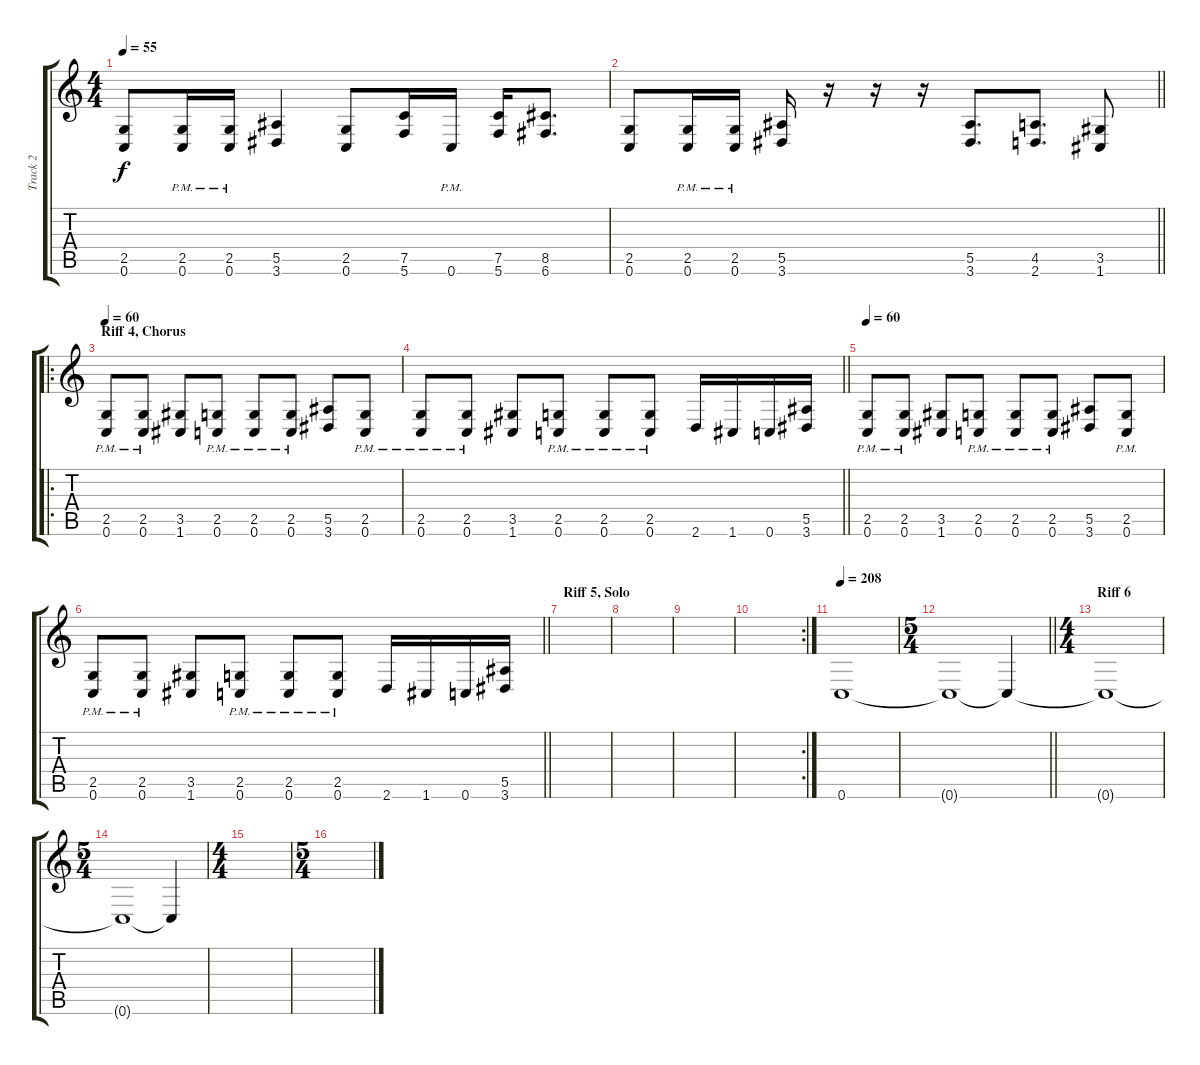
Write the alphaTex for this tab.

\track ("Track 2" "Track 2") {instrument distortionguitar}
\staff {score tabs}
\tuning (C4 G3 Eb3 Bb2 F2 C2) {hide}
\ts (4 4)
\tempo 55
\clef g2
\ks c
(2.5 0.6).8{dy f} (2.5{pm} 0.6{pm}).16 (2.5{pm} 0.6{pm}).16 (5.5 3.6).4 (2.5 0.6).8 (7.5 5.6).16 0.6{pm}.16 (7.5 5.6).16 (8.5 6.6).8{d} |
\barLineRight lightlight
(2.5 0.6).8 (2.5{pm} 0.6{pm}).16 (2.5{pm} 0.6{pm}).16 (5.5 3.6).16 r.16 r.16 r.16 (5.5 3.6).8{d} (4.5 2.6).8{d} (3.5 1.6).8 |
\ro
\section ("" "Riff 4, Chorus")
\tempo 60
(2.5{pm} 0.6{pm}).8 (2.5{pm} 0.6{pm}).8 (3.5 1.6).8 (2.5{pm} 0.6{pm}).8 (2.5{pm} 0.6{pm}).8 (2.5{pm} 0.6{pm}).8 (5.5 3.6).8 (2.5{pm} 0.6{pm}).8 |
\barLineRight lightlight
(2.5{pm} 0.6{pm}).8 (2.5{pm} 0.6{pm}).8 (3.5 1.6).8 (2.5{pm} 0.6{pm}).8 (2.5{pm} 0.6{pm}).8 (2.5{pm} 0.6{pm}).8 2.6.16 1.6.16 0.6.16 (5.5 3.6).16 |
\tempo 60
(2.5{pm} 0.6{pm}).8 (2.5{pm} 0.6{pm}).8 (3.5 1.6).8 (2.5{pm} 0.6{pm}).8 (2.5{pm} 0.6{pm}).8 (2.5{pm} 0.6{pm}).8 (5.5 3.6).8 (2.5{pm} 0.6{pm}).8 |
\barLineRight lightlight
(2.5{pm} 0.6{pm}).8 (2.5{pm} 0.6{pm}).8 (3.5 1.6).8 (2.5{pm} 0.6{pm}).8 (2.5{pm} 0.6{pm}).8 (2.5{pm} 0.6{pm}).8 2.6.16 1.6.16 0.6.16 (5.5 3.6).16 |
\section ("" "Riff 5, Solo")
|
|
|
\rc 2
|
\tempo 208
0.6.1{volume 12} |
\ts (5 4)
\barLineRight lightlight
0.6{t}.1 0.6{t}.4 |
\ts (4 4)
\section ("" "Riff 6")
0.6{t}.1 |
\ts (5 4)
0.6{t}.1 0.6{t}.4 |
\ts (4 4)
|
\ts (5 4)
